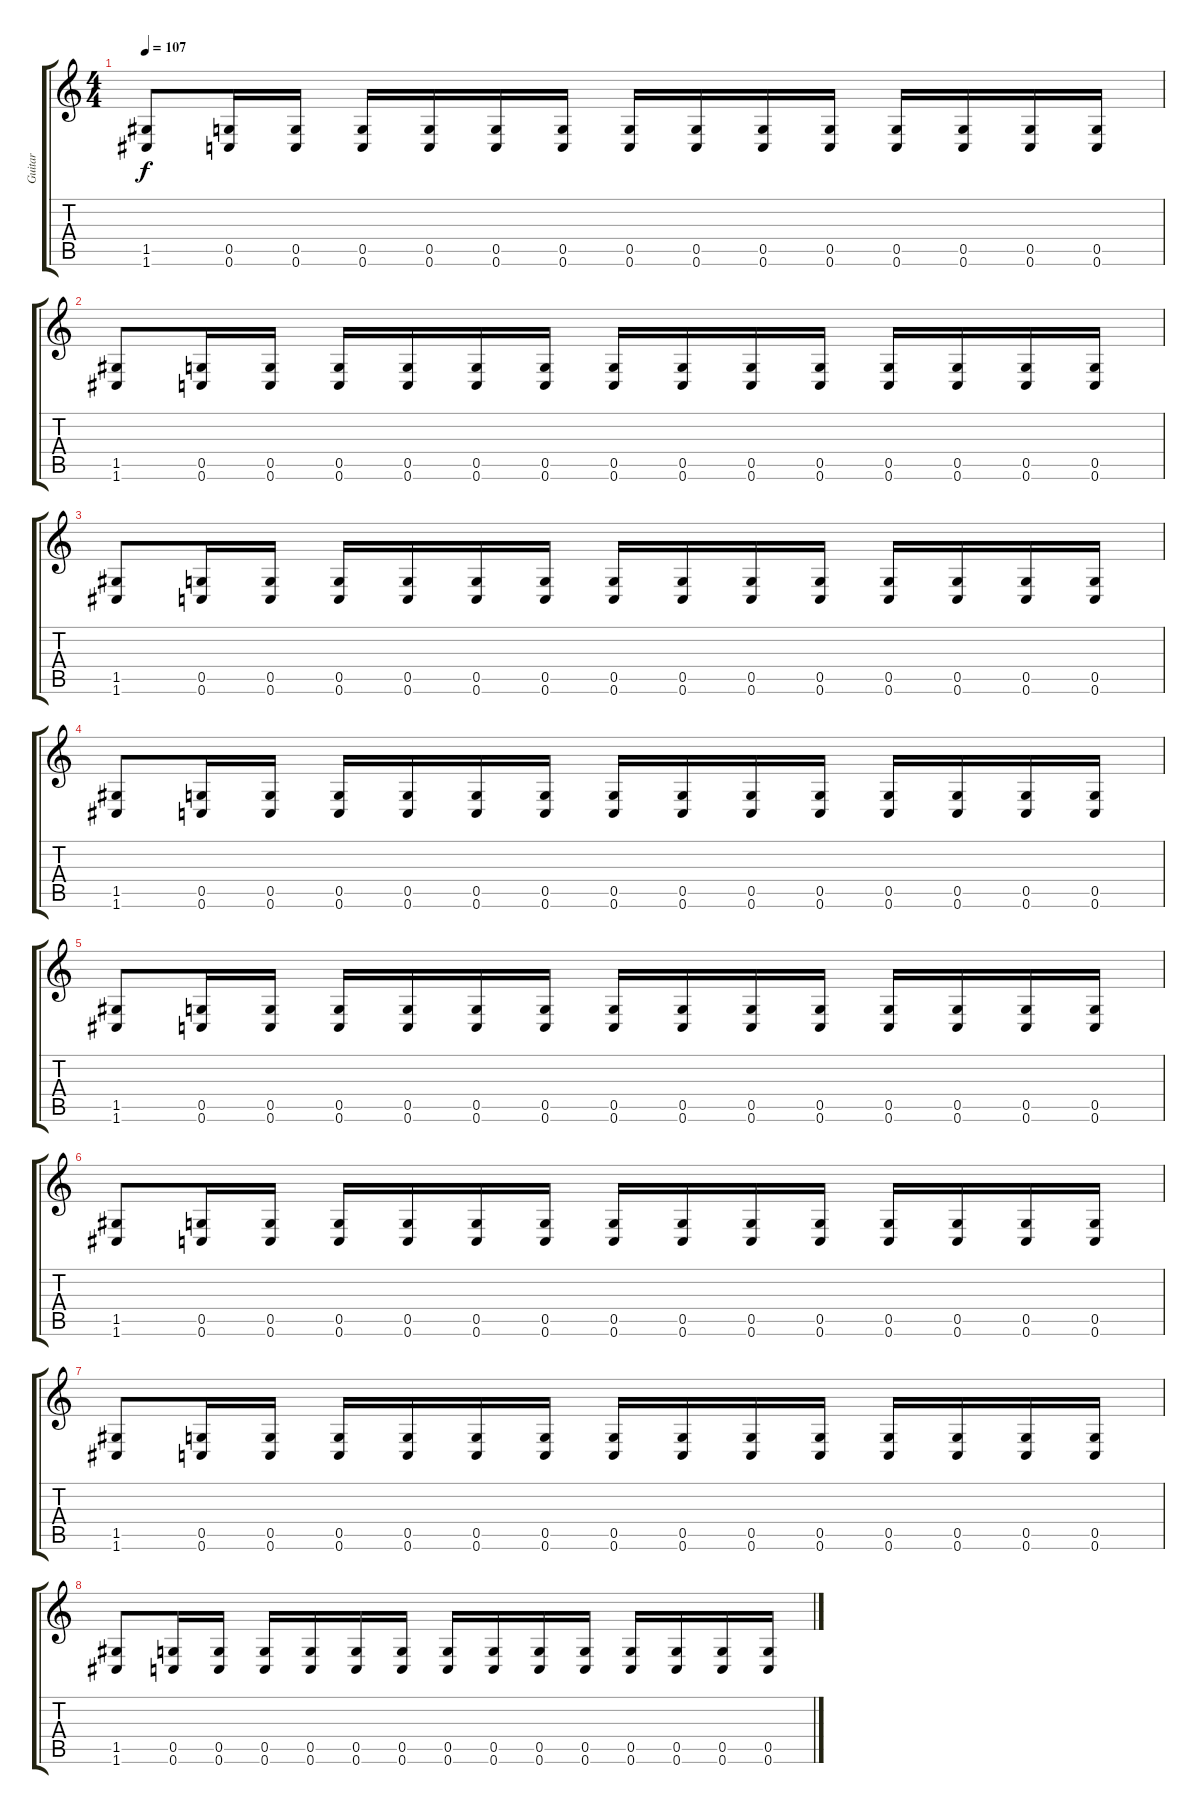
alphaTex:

\track ("Guitar" "Guitar") {instrument distortionguitar}
\staff {score tabs}
\tuning (D4 A3 F3 C3 G2 C2) {hide}
\ts (4 4)
\tempo 107
\clef g2
\ks c
(1.5 1.6).8{dy f} (0.5 0.6).16 (0.5 0.6).16 (0.5 0.6).16 (0.5 0.6).16 (0.5 0.6).16 (0.5 0.6).16 (0.5 0.6).16 (0.5 0.6).16 (0.5 0.6).16 (0.5 0.6).16 (0.5 0.6).16 (0.5 0.6).16 (0.5 0.6).16 (0.5 0.6).16 |
(1.5 1.6).8 (0.5 0.6).16 (0.5 0.6).16 (0.5 0.6).16 (0.5 0.6).16 (0.5 0.6).16 (0.5 0.6).16 (0.5 0.6).16 (0.5 0.6).16 (0.5 0.6).16 (0.5 0.6).16 (0.5 0.6).16 (0.5 0.6).16 (0.5 0.6).16 (0.5 0.6).16 |
(1.5 1.6).8 (0.5 0.6).16 (0.5 0.6).16 (0.5 0.6).16 (0.5 0.6).16 (0.5 0.6).16 (0.5 0.6).16 (0.5 0.6).16 (0.5 0.6).16 (0.5 0.6).16 (0.5 0.6).16 (0.5 0.6).16 (0.5 0.6).16 (0.5 0.6).16 (0.5 0.6).16 |
(1.5 1.6).8 (0.5 0.6).16 (0.5 0.6).16 (0.5 0.6).16 (0.5 0.6).16 (0.5 0.6).16 (0.5 0.6).16 (0.5 0.6).16 (0.5 0.6).16 (0.5 0.6).16 (0.5 0.6).16 (0.5 0.6).16 (0.5 0.6).16 (0.5 0.6).16 (0.5 0.6).16 |
(1.5 1.6).8 (0.5 0.6).16 (0.5 0.6).16 (0.5 0.6).16 (0.5 0.6).16 (0.5 0.6).16 (0.5 0.6).16 (0.5 0.6).16 (0.5 0.6).16 (0.5 0.6).16 (0.5 0.6).16 (0.5 0.6).16 (0.5 0.6).16 (0.5 0.6).16 (0.5 0.6).16 |
(1.5 1.6).8 (0.5 0.6).16 (0.5 0.6).16 (0.5 0.6).16 (0.5 0.6).16 (0.5 0.6).16 (0.5 0.6).16 (0.5 0.6).16 (0.5 0.6).16 (0.5 0.6).16 (0.5 0.6).16 (0.5 0.6).16 (0.5 0.6).16 (0.5 0.6).16 (0.5 0.6).16 |
(1.5 1.6).8 (0.5 0.6).16 (0.5 0.6).16 (0.5 0.6).16 (0.5 0.6).16 (0.5 0.6).16 (0.5 0.6).16 (0.5 0.6).16 (0.5 0.6).16 (0.5 0.6).16 (0.5 0.6).16 (0.5 0.6).16 (0.5 0.6).16 (0.5 0.6).16 (0.5 0.6).16 |
(1.5 1.6).8 (0.5 0.6).16 (0.5 0.6).16 (0.5 0.6).16 (0.5 0.6).16 (0.5 0.6).16 (0.5 0.6).16 (0.5 0.6).16 (0.5 0.6).16 (0.5 0.6).16 (0.5 0.6).16 (0.5 0.6).16 (0.5 0.6).16 (0.5 0.6).16 (0.5 0.6).16
